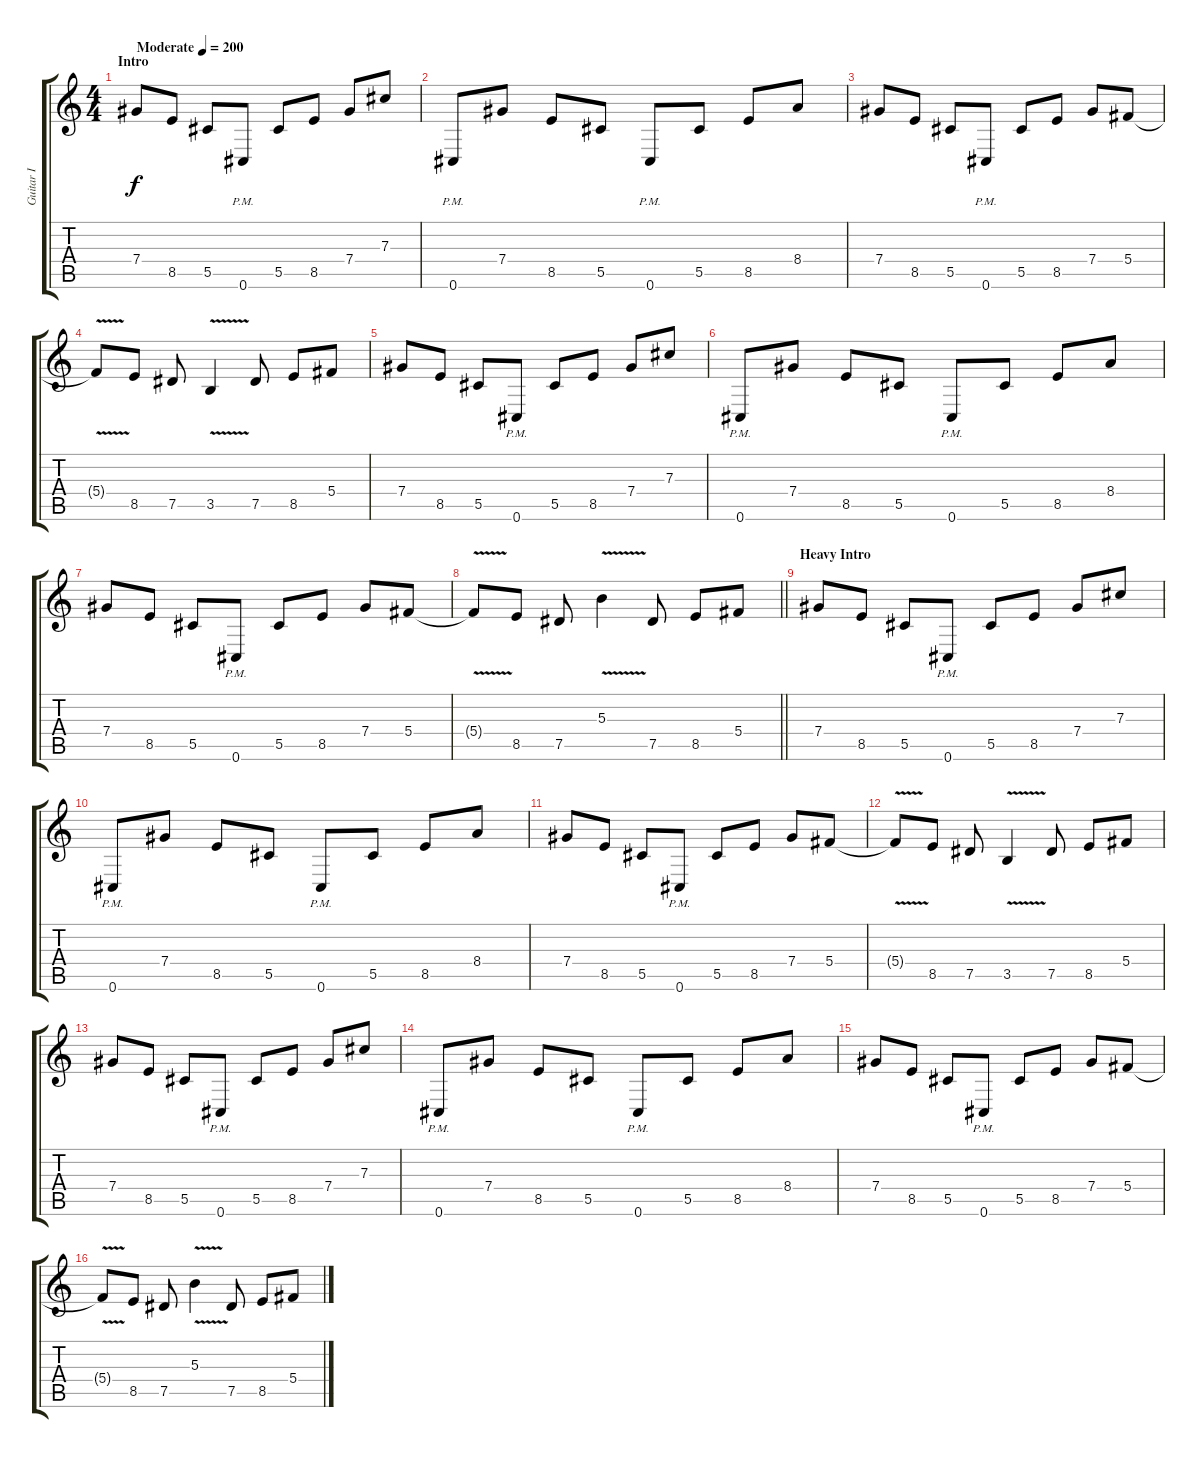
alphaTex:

\track ("Guitar I" "Guitar I") {instrument distortionguitar}
\staff {score tabs}
\tuning (Eb4 Bb3 Gb3 Db3 Ab2 Db2) {hide}
\ts (4 4)
\section ("" "Intro")
\tempo (200 "Moderate")
\clef g2
\ks c
7.4.8{dy f instrument distortionguitar} 8.5.8 5.5.8 0.6{pm}.8 5.5.8 8.5.8 7.4.8 7.3.8 |
0.6{pm}.8 7.4.8 8.5.8 5.5.8 0.6{pm}.8 5.5.8 8.5.8 8.4.8 |
7.4.8 8.5.8 5.5.8 0.6{pm}.8 5.5.8 8.5.8 7.4.8 5.4.8 |
5.4{v t}.8 8.5.8 7.5.8 3.5{v}.4 7.5.8 8.5.8 5.4.8 |
7.4.8 8.5.8 5.5.8 0.6{pm}.8 5.5.8 8.5.8 7.4.8 7.3.8 |
0.6{pm}.8 7.4.8 8.5.8 5.5.8 0.6{pm}.8 5.5.8 8.5.8 8.4.8 |
7.4.8 8.5.8 5.5.8 0.6{pm}.8 5.5.8 8.5.8 7.4.8 5.4.8 |
\barLineRight lightlight
5.4{v t}.8 8.5.8 7.5.8 5.3{v}.4 7.5.8 8.5.8 5.4.8 |
\section ("" "Heavy Intro")
7.4.8 8.5.8 5.5.8 0.6{pm}.8 5.5.8 8.5.8 7.4.8 7.3.8 |
0.6{pm}.8 7.4.8 8.5.8 5.5.8 0.6{pm}.8 5.5.8 8.5.8 8.4.8 |
7.4.8 8.5.8 5.5.8 0.6{pm}.8 5.5.8 8.5.8 7.4.8 5.4.8 |
5.4{v t}.8 8.5.8 7.5.8 3.5{v}.4 7.5.8 8.5.8 5.4.8 |
7.4.8 8.5.8 5.5.8 0.6{pm}.8 5.5.8 8.5.8 7.4.8 7.3.8 |
0.6{pm}.8 7.4.8 8.5.8 5.5.8 0.6{pm}.8 5.5.8 8.5.8 8.4.8 |
7.4.8 8.5.8 5.5.8 0.6{pm}.8 5.5.8 8.5.8 7.4.8 5.4.8 |
5.4{v t}.8 8.5.8 7.5.8 5.3{v}.4 7.5.8 8.5.8 5.4.8
